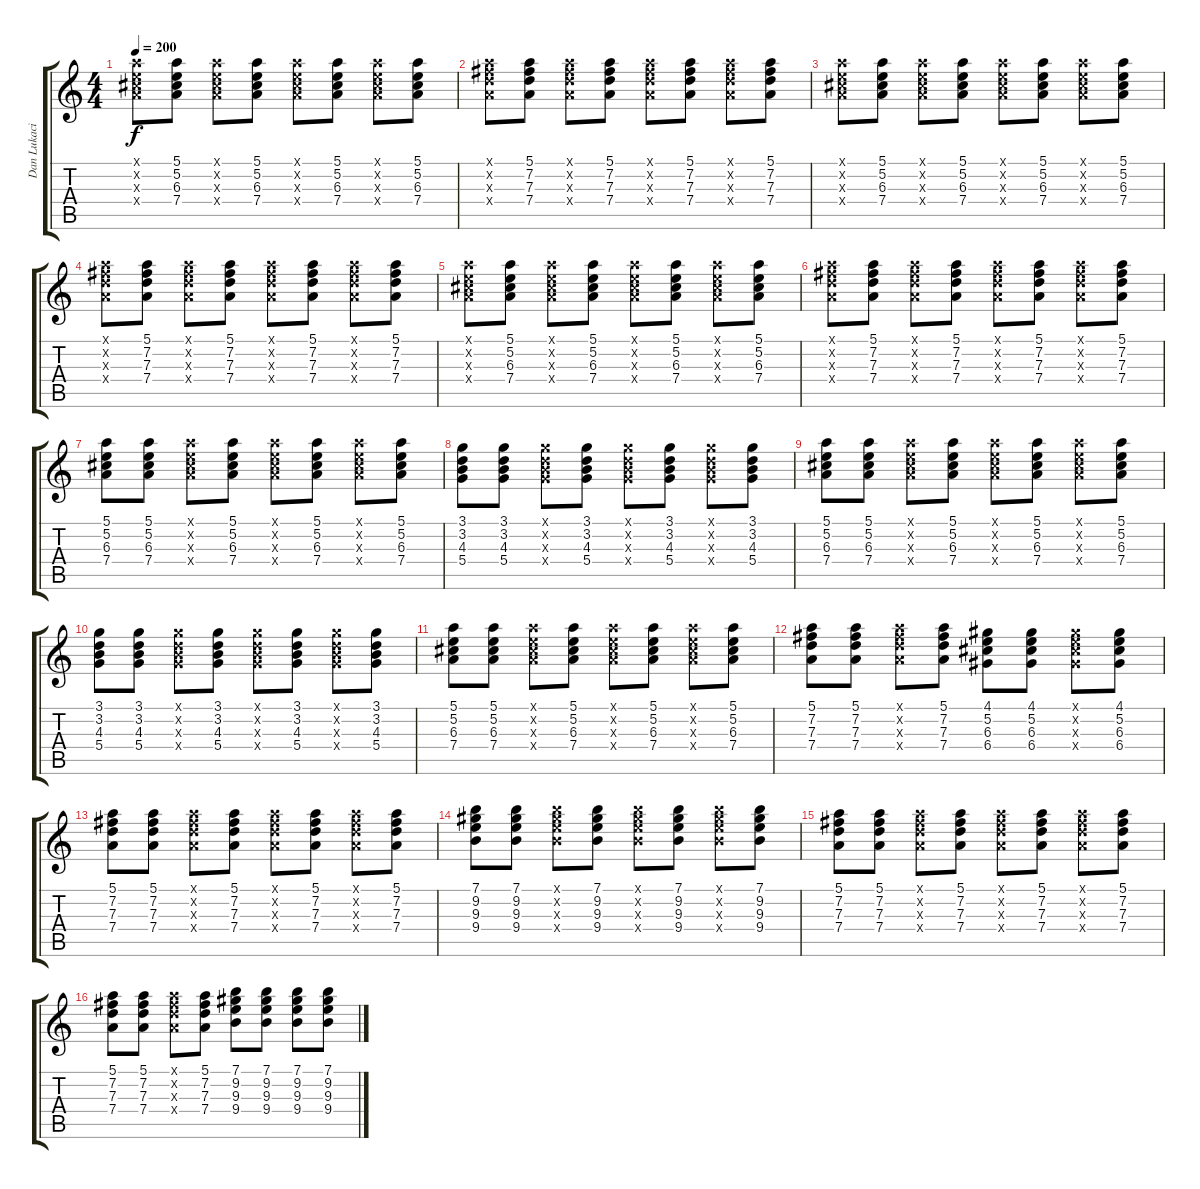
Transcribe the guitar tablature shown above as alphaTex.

\track ("Dan Lukacinsky" "Dan Lukaci") {instrument electricguitarclean}
\staff {score tabs}
\tuning (E4 B3 G3 D3 A2 E2) {hide}
\ts (4 4)
\tempo 200
\clef g2
\ks c
(5.1{x} 5.2{x} 6.3{x} 7.4{x}).8{dy f} (5.1 5.2 6.3 7.4).8 (5.1{x} 5.2{x} 6.3{x} 7.4{x}).8 (5.1 5.2 6.3 7.4).8 (5.1{x} 5.2{x} 6.3{x} 7.4{x}).8 (5.1 5.2 6.3 7.4).8 (5.1{x} 5.2{x} 6.3{x} 7.4{x}).8 (5.1 5.2 6.3 7.4).8 |
(5.1{x} 7.2{x} 7.3{x} 7.4{x}).8 (5.1 7.2 7.3 7.4).8 (5.1{x} 7.2{x} 7.3{x} 7.4{x}).8 (5.1 7.2 7.3 7.4).8 (5.1{x} 7.2{x} 7.3{x} 7.4{x}).8 (5.1 7.2 7.3 7.4).8 (5.1{x} 7.2{x} 7.3{x} 7.4{x}).8 (5.1 7.2 7.3 7.4).8 |
(5.1{x} 5.2{x} 6.3{x} 7.4{x}).8 (5.1 5.2 6.3 7.4).8 (5.1{x} 5.2{x} 6.3{x} 7.4{x}).8 (5.1 5.2 6.3 7.4).8 (5.1{x} 5.2{x} 6.3{x} 7.4{x}).8 (5.1 5.2 6.3 7.4).8 (5.1{x} 5.2{x} 6.3{x} 7.4{x}).8 (5.1 5.2 6.3 7.4).8 |
(5.1{x} 7.2{x} 7.3{x} 7.4{x}).8 (5.1 7.2 7.3 7.4).8 (5.1{x} 7.2{x} 7.3{x} 7.4{x}).8 (5.1 7.2 7.3 7.4).8 (5.1{x} 7.2{x} 7.3{x} 7.4{x}).8 (5.1 7.2 7.3 7.4).8 (5.1{x} 7.2{x} 7.3{x} 7.4{x}).8 (5.1 7.2 7.3 7.4).8 |
(5.1{x} 5.2{x} 6.3{x} 7.4{x}).8 (5.1 5.2 6.3 7.4).8 (5.1{x} 5.2{x} 6.3{x} 7.4{x}).8 (5.1 5.2 6.3 7.4).8 (5.1{x} 5.2{x} 6.3{x} 7.4{x}).8 (5.1 5.2 6.3 7.4).8 (5.1{x} 5.2{x} 6.3{x} 7.4{x}).8 (5.1 5.2 6.3 7.4).8 |
(5.1{x} 7.2{x} 7.3{x} 7.4{x}).8 (5.1 7.2 7.3 7.4).8 (5.1{x} 7.2{x} 7.3{x} 7.4{x}).8 (5.1 7.2 7.3 7.4).8 (5.1{x} 7.2{x} 7.3{x} 7.4{x}).8 (5.1 7.2 7.3 7.4).8 (5.1{x} 7.2{x} 7.3{x} 7.4{x}).8 (5.1 7.2 7.3 7.4).8 |
(5.1 5.2 6.3 7.4).8 (5.1 5.2 6.3 7.4).8 (5.1{x} 5.2{x} 6.3{x} 7.4{x}).8 (5.1 5.2 6.3 7.4).8 (5.1{x} 5.2{x} 6.3{x} 7.4{x}).8 (5.1 5.2 6.3 7.4).8 (5.1{x} 5.2{x} 6.3{x} 7.4{x}).8 (5.1 5.2 6.3 7.4).8 |
(3.1 3.2 4.3 5.4).8 (3.1 3.2 4.3 5.4).8 (3.1{x} 3.2{x} 4.3{x} 5.4{x}).8 (3.1 3.2 4.3 5.4).8 (3.1{x} 3.2{x} 4.3{x} 5.4{x}).8 (3.1 3.2 4.3 5.4).8 (3.1{x} 3.2{x} 4.3{x} 5.4{x}).8 (3.1 3.2 4.3 5.4).8 |
(5.1 5.2 6.3 7.4).8 (5.1 5.2 6.3 7.4).8 (5.1{x} 5.2{x} 6.3{x} 7.4{x}).8 (5.1 5.2 6.3 7.4).8 (5.1{x} 5.2{x} 6.3{x} 7.4{x}).8 (5.1 5.2 6.3 7.4).8 (5.1{x} 5.2{x} 6.3{x} 7.4{x}).8 (5.1 5.2 6.3 7.4).8 |
(3.1 3.2 4.3 5.4).8 (3.1 3.2 4.3 5.4).8 (3.1{x} 3.2{x} 4.3{x} 5.4{x}).8 (3.1 3.2 4.3 5.4).8 (3.1{x} 3.2{x} 4.3{x} 5.4{x}).8 (3.1 3.2 4.3 5.4).8 (3.1{x} 3.2{x} 4.3{x} 5.4{x}).8 (3.1 3.2 4.3 5.4).8 |
(5.1 5.2 6.3 7.4).8 (5.1 5.2 6.3 7.4).8 (5.1{x} 5.2{x} 6.3{x} 7.4{x}).8 (5.1 5.2 6.3 7.4).8 (5.1{x} 5.2{x} 6.3{x} 7.4{x}).8 (5.1 5.2 6.3 7.4).8 (5.1{x} 5.2{x} 6.3{x} 7.4{x}).8 (5.1 5.2 6.3 7.4).8 |
(5.1 7.2 7.3 7.4).8 (5.1 7.2 7.3 7.4).8 (5.1{x} 7.2{x} 7.3{x} 7.4{x}).8 (5.1 7.2 7.3 7.4).8 (4.1 5.2 6.3 6.4).8 (4.1 5.2 6.3 6.4).8 (4.1{x} 5.2{x} 6.3{x} 6.4{x}).8 (4.1 5.2 6.3 6.4).8 |
(5.1 7.2 7.3 7.4).8 (5.1 7.2 7.3 7.4).8 (5.1{x} 7.2{x} 7.3{x} 7.4{x}).8 (5.1 7.2 7.3 7.4).8 (5.1{x} 7.2{x} 7.3{x} 7.4{x}).8 (5.1 7.2 7.3 7.4).8 (5.1{x} 7.2{x} 7.3{x} 7.4{x}).8 (5.1 7.2 7.3 7.4).8 |
(7.1 9.2 9.3 9.4).8 (7.1 9.2 9.3 9.4).8 (7.1{x} 9.2{x} 9.3{x} 9.4{x}).8 (7.1 9.2 9.3 9.4).8 (7.1{x} 9.2{x} 9.3{x} 9.4{x}).8 (7.1 9.2 9.3 9.4).8 (7.1{x} 9.2{x} 9.3{x} 9.4{x}).8 (7.1 9.2 9.3 9.4).8 |
(5.1 7.2 7.3 7.4).8 (5.1 7.2 7.3 7.4).8 (5.1{x} 7.2{x} 7.3{x} 7.4{x}).8 (5.1 7.2 7.3 7.4).8 (5.1{x} 7.2{x} 7.3{x} 7.4{x}).8 (5.1 7.2 7.3 7.4).8 (5.1{x} 7.2{x} 7.3{x} 7.4{x}).8 (5.1 7.2 7.3 7.4).8 |
(5.1 7.2 7.3 7.4).8 (5.1 7.2 7.3 7.4).8 (5.1{x} 7.2{x} 7.3{x} 7.4{x}).8 (5.1 7.2 7.3 7.4).8 (7.1 9.2 9.3 9.4).8 (7.1 9.2 9.3 9.4).8 (7.1 9.2 9.3 9.4).8 (7.1 9.2 9.3 9.4).8
